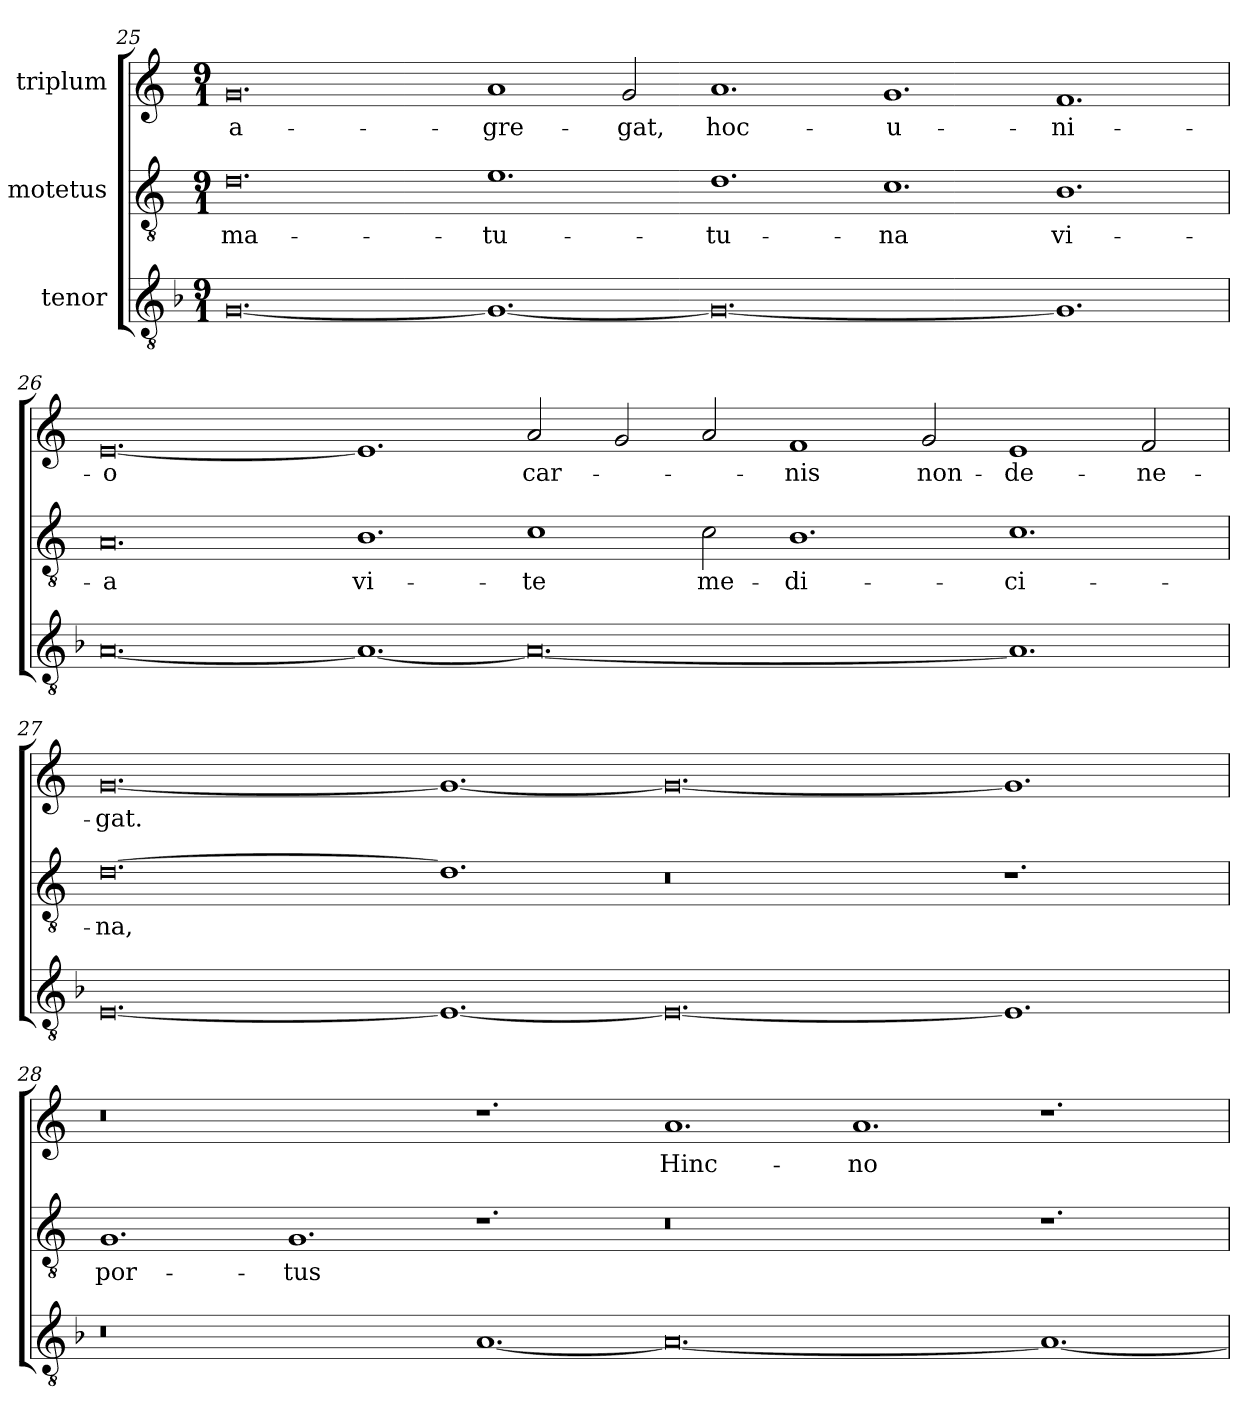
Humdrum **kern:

**kern	**kern	**text	**kern	**text
*part3	*part2	*part2	*part1	*part1
*staff3	*staff2	*staff2	*staff1	*staff1
*I"tenor	*I"motetus	*	*I"triplum	*
*clefGv2	*clefGv2	*	*clefG2	*
*k[b-]	*k[]	*	*k[]	*
*F:	*C:	*	*C:	*
*M9/1	*M9/1	*	*M9/1	*
=25	=25	=25	=25	=25
[0.G/	0.d\	ma-	0.g/	a-
1.G/_	1.e\	-tu-	1a/	-gre-
.	.	.	2g/	-gat,
0.G/_	1.d\	-tu-	1.a/	hoc-
.	1.c\	-na	1.g/	u-
1.G/]	1.B\	vi-	1.f/	-ni-
=26	=26	=26	=26	=26
[0.A/	0.A/	-a	[0.e/	-o
1.A/_	1.B\	vi-	1.e/]	.
0.A/_	1c\	-te	2a/	car-
.	.	.	2g/	.
.	2c\	me-	2a/	.
.	1.B\	-di-	1f/	-nis
.	.	.	2g/	non-
1.A/]	1.c\	-ci-	1e/	de-
.	.	.	2f/	-ne-
=27	=27	=27	=27	=27
[0.E/	[0.d\	-na,	[0.g/	-gat.
1.E/_	1.d\]	.	1.g/_	.
0.E/_	0.r	.	0.g/_	.
1.E/]	1.r	.	1.g/]	.
!!LO:PB:g=z
=28	=28	=28	=28	=28
0.r	1.G/	por-	0.r	.
.	1.G/	-tus-	.	.
[1.A/	1.r	.	1.r	.
0.A/_	0.r	.	1.a/	Hinc-
.	.	.	1.a/	no-
1.A/_	1.r	.	1.r	.
=	=	=	=	=
*-	*-	*-	*-	*-
